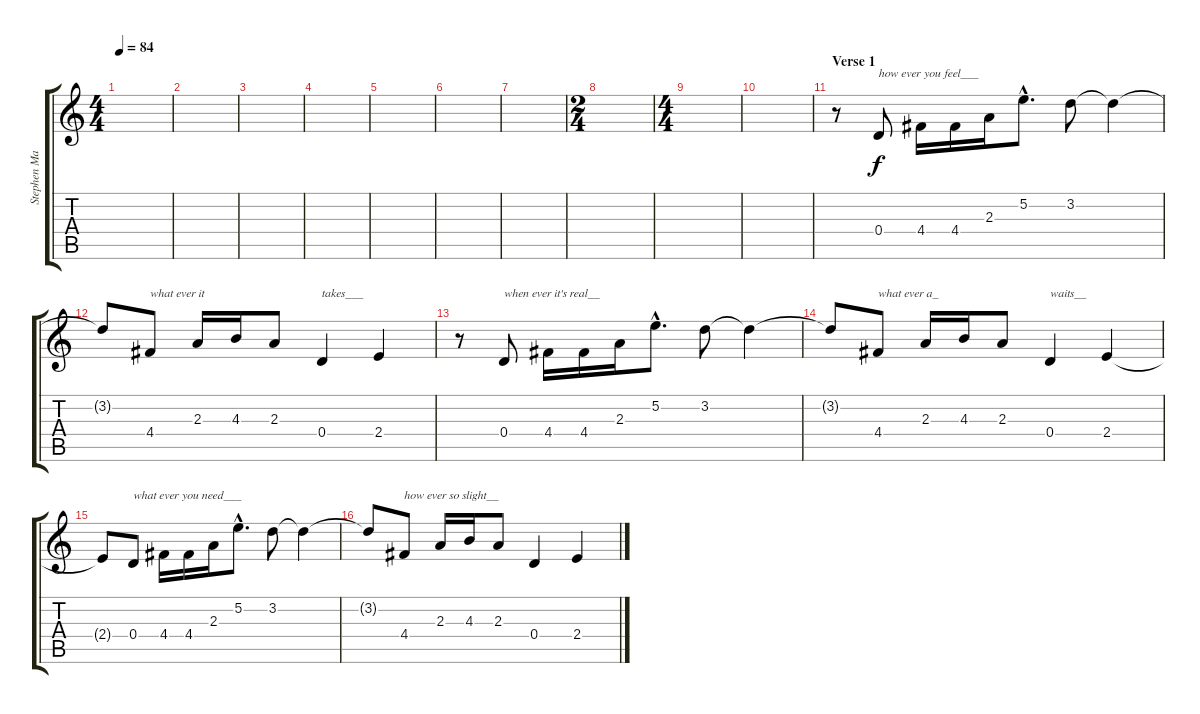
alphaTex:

\track ("Stephen Malkmus" "Stephen Ma") {instrument synthbass1}
\staff {score tabs}
\tuning (E4 B3 G3 D3 A2 E2) {hide}
\ts (4 4)
\tempo 84
\clef g2
\ks c
|
|
|
|
|
|
|
\ts (2 4)
|
\ts (4 4)
|
|
\section ("" "Verse 1")
r.8 0.4.8{txt "how ever you feel___"} 4.4.16 4.4.16 2.3.16 5.2{hac}.8{d} 3.2.8 3.2{t}.4 |
3.2{t}.8 4.4.8{txt "what ever it"} 2.3.16 4.3.16 2.3.8 0.4.4{txt "takes___"} 2.4.4 |
r.8 0.4.8{txt "when ever it's real__"} 4.4.16 4.4.16 2.3.16 5.2{hac}.8{d} 3.2.8 3.2{t}.4 |
3.2{t}.8 4.4.8{txt "what ever a_"} 2.3.16 4.3.16 2.3.8 0.4.4{txt "waits__"} 2.4.4 |
2.4{t}.8 0.4.8{txt "what ever you need___"} 4.4.16 4.4.16 2.3.16 5.2{hac}.8{d} 3.2.8 3.2{t}.4 |
3.2{t}.8 4.4.8{txt "how ever so slight__"} 2.3.16 4.3.16 2.3.8 0.4.4 2.4.4
